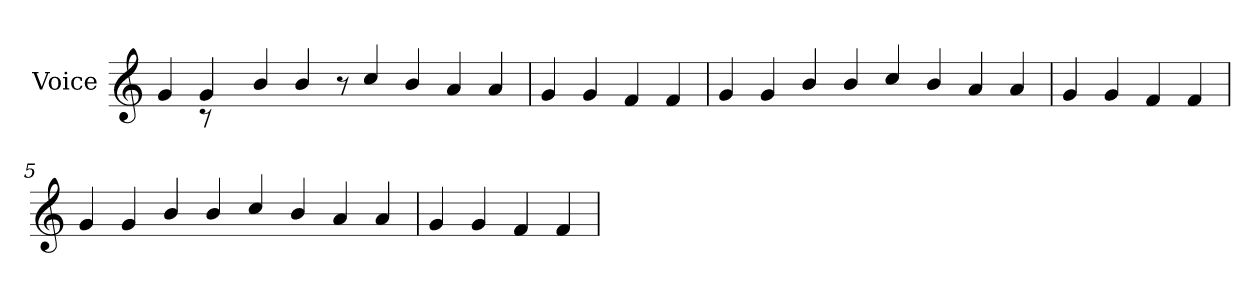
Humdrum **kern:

**kern
*part1
*staff1
*I"Voice
*I'Voice
=1
*^
4g/	4ryy
4g/	8r
.	1..ryy
4b/	.
4b/	.
8r	.
4cc/	.
4b/	.
4a/	.
4a/	.
*v	*v
=2
4g/
4g/
4f/
4f/
!!LO:LB:g=z
=3
4g/
4g/
4b/
4b/
4cc/
4b/
4a/
4a/
=4
4g/
4g/
4f/
4f/
!!LO:LB:g=z
=5
4g/
4g/
4b/
4b/
4cc/
4b/
4a/
4a/
=6
4g/
4g/
4f/
4f/
=
*-
